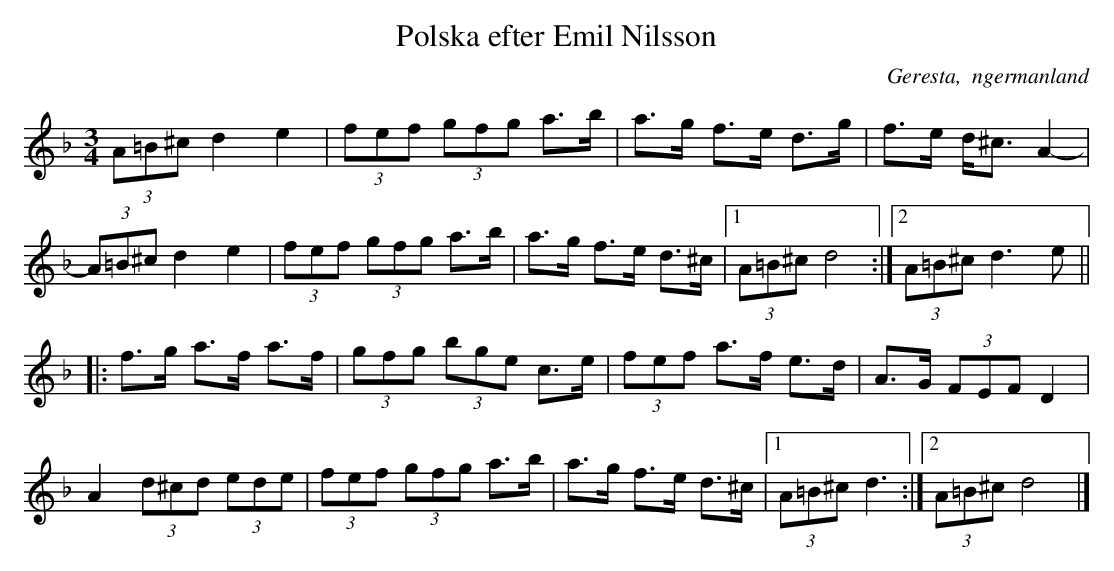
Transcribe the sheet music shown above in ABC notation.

X:1
T:Polska efter Emil Nilsson
O:Geresta,  ngermanland
M:3/4
L:1/8
K:Dm
(3A=B^c d2 e2 | (3fef (3gfg a>b | a>g f>e d>g | f>e d<^c A2- |
(3A=B^c d2 e2 | (3fef (3gfg a>b | a>g f>e d>^c |1 (3A=B^c d4 :|2  (3A=B^c d3 e ||
|: f>g a>f a>f | (3gfg (3bge c>e | (3fef a>f e>d | A>G (3FEF D2 |
A2 (3d^cd (3ede | (3fef (3gfg a>b | a>g f>e d>^c |1 (3A=B^c d3 :|2 (3A=B^c d4|]
